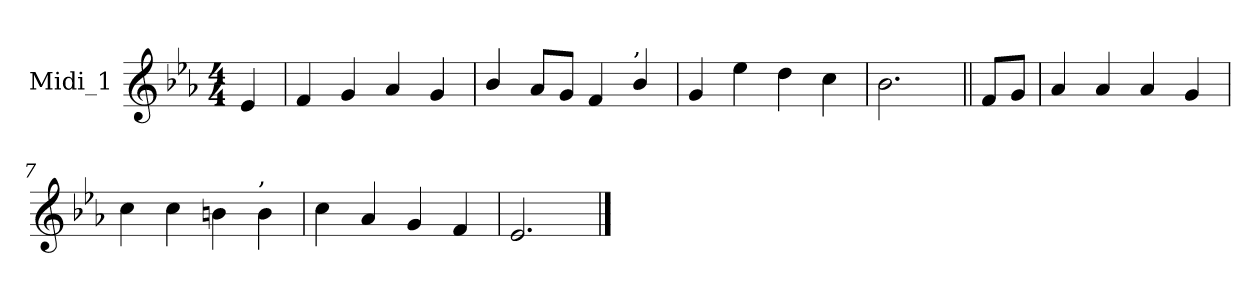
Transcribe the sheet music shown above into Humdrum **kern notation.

**kern
*part1
*staff1
*I"Midi_1
*clefG2
*k[b-e-a-]
*E-:
*M4/4
=
4e-
=1
4f
4g
4a-
4g
=2
4b-/
8a-L
8gJ
4f
!LO:TX:a:t=,
4b-/
=3
4g
4ee-
4dd
4cc
=4
2.b-
!!LO:LB:g=z
=5||
8fL
8gJ
=6
4a-
4a-
4a-
4g
=7
4cc
4cc
4bn
!LO:TX:a:t=,
4b
=8
4cc
4a-
4g
4f
=9
2.e-
==
*-
